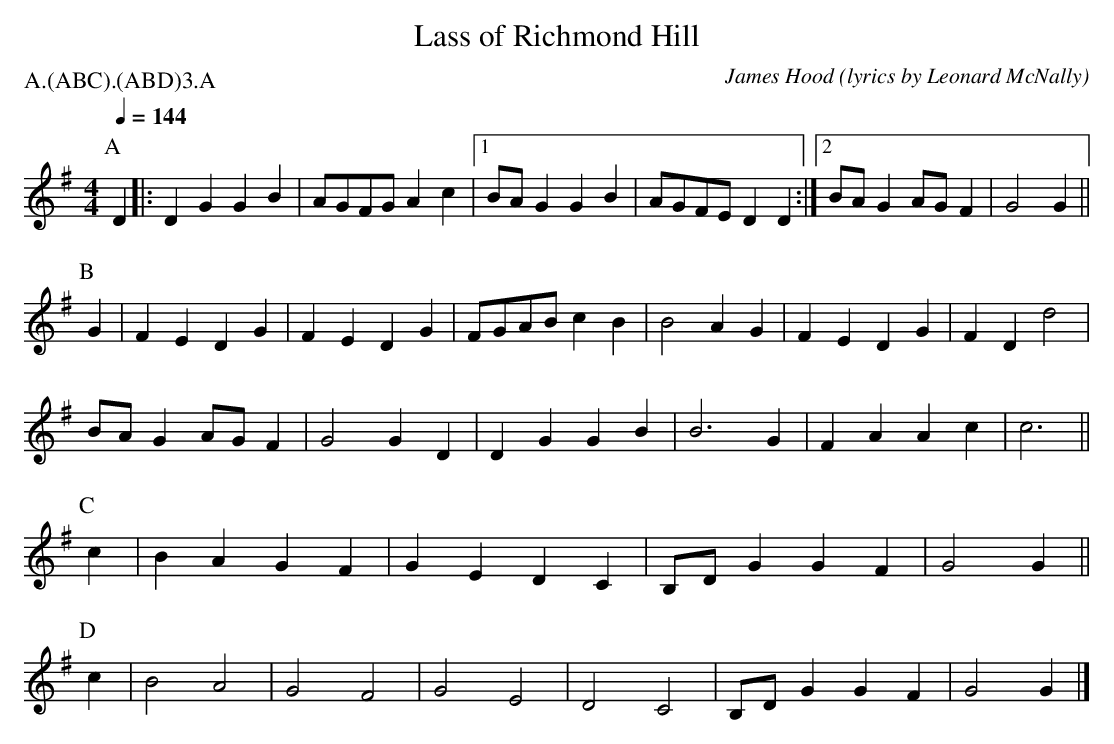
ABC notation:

X:1
T:Lass of Richmond Hill
C:James Hood
M:4/4
L:1/4
P:A.(ABC).(ABD)3.A
Q:144
O:lyrics by Leonard McNally
K:G
V:1     clef=treble
P:A
D |: D G G B | A/G/F/G/ Ac |1 B/A/ G G B | A/G/F/E/ D D :|2\
B/A/ G A/G/ F | G2 G ||
P:B
G \
| FEDG | FEDG | F/G/A/B/ cB | B2 AG | FEDG | FD d2 |
B/A/ G A/G/ F | G2 GD | DGGB | B3 G | FAAc | c3 ||
P:C
c \
| BAGF | GEDC | B,/D/ GGF | G2 G ||
P:D
c \
| B2 A2 | G2 F2 | G2 E2 | D2 C2 | B,/D/ GGF | G2 G |]
